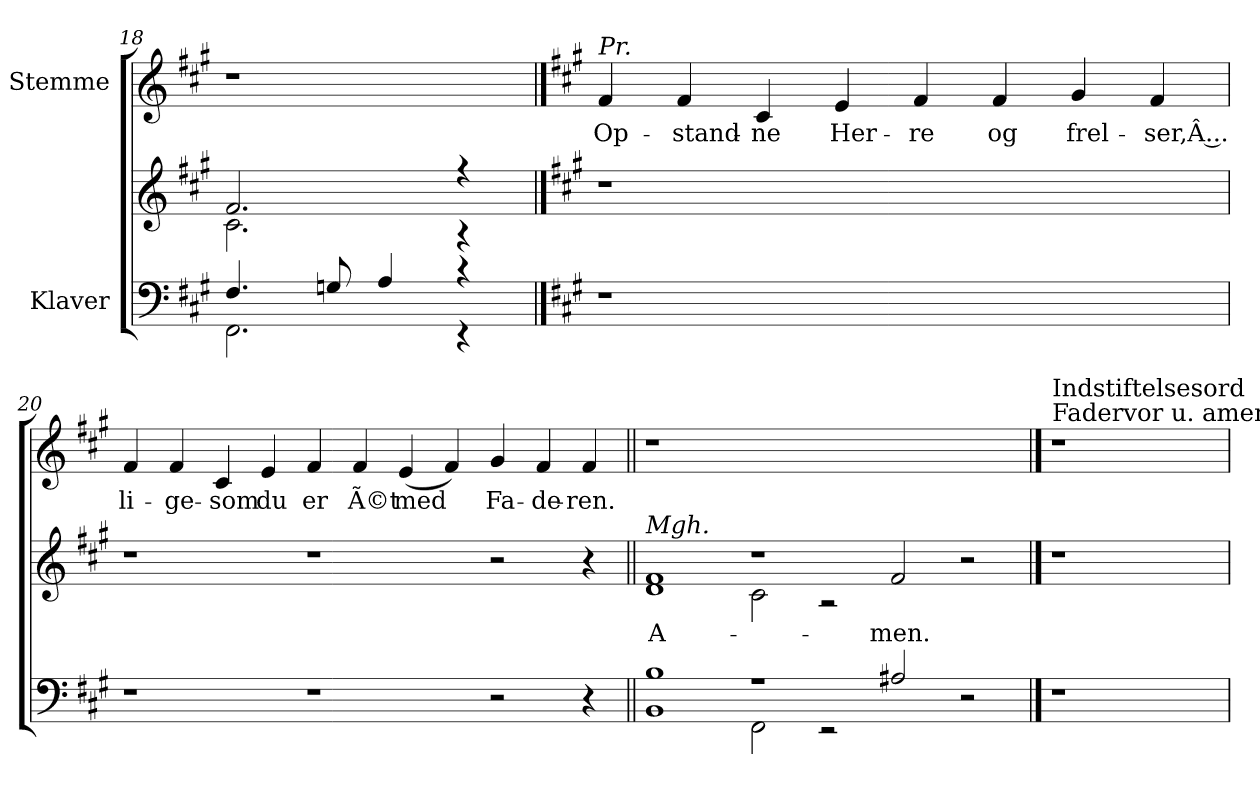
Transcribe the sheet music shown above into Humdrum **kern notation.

**kern	**kern	**text	**kern	**text
*part2	*part2	*part2	*part1	*part1
*staff3	*staff2	*staff2	*staff1	*staff1
*I"Klaver	*	*	*I"Stemme	*
*clefF4	*clefG2	*	*clefG2	*
*k[f#c#g#]	*k[f#c#g#]	*	*k[f#c#g#]	*
=18	=18	=18	=18	=18
*^	*^	*	*	*
4.F#/	2.FF#\	2.f#/	2.c#\	.	1r	.
8Gn/	.	.	.	.	.	.
4A/	.	.	.	.	.	.
4r	4r	4r	4r	.	.	.
*v	*v	*	*	*	*	*
*	*v	*v	*	*	*
!!LO:LB:g=z
==19	==19	==19	==19	==19
*k[f#c#g#]	*k[f#c#g#]	*	*k[f#c#g#]	*
*^	*^	*	*	*
!	!	!	!	!	!LO:TX:a:i:t=Pr.	!
*v	*v	*	*	*	*	*
*	*v	*v	*	*	*
1r	1r	.	4f#/	Op-
.	.	.	4f#/	-stand-
.	.	.	4c#/	-ne
.	.	.	4e/	Her-
1ryy	1ryy	.	4f#/	-re
.	.	.	4f#/	og
.	.	.	4g#/	frel-
.	.	.	4f#/	-ser,Â ...
=20	=20	=20	=20	=20
1r	1r	.	4f#/	li-
.	.	.	4f#/	-ge-
.	.	.	4c#/	-som
.	.	.	4e/	du
1r	1r	.	4f#/	er
.	.	.	4f#/	Ã©t
.	.	.	(<4e/	med
.	.	.	4f#/)	.
2r	2r	.	4g#/	Fa-
.	.	.	4f#/	-de-
4r	4r	.	4f#/	-ren.
!!LO:LB:g=z
=21||	=21||	=21||	=21||	=21||
*^	*^	*	*	*
!	!	!LO:TX:a:i:t=Mgh.	!	!	!	!
1B	1BB	1f#	1d	A-	1r	.
1r	2FF#\	1r	2c#\	.	0ryy	.
.	2r	.	2r	.	.	.
2A#X/	1ryy	2f#/	1ryy	-men.	.	.
2r	.	2r	.	.	.	.
*v	*v	*	*	*	*	*
*	*v	*v	*	*	*
!!LO:LB:g=z
==22	==22	==22	==22	==22
!	!	!	!LO:TX:a:t=Fadervor u. amen	!
!	!	!	!LO:TX:a:t=Indstiftelsesord	!
1r	1r	.	1r	.
=23	=23	=23	=23	=23
1r	1r	.	1r	.
=24	=24	=24	=24	=24
1r	1r	.	1r	.
=25	=25	=25	=25	=25
1r	1r	.	1r	.
=26	=26	=26	=26	=26
1r	1r	.	1r	.
=27	=27	=27	=27	=27
1r	1r	.	1r	.
=28	=28	=28	=28	=28
1r	1r	.	1r	.
=29	=29	=29	=29	=29
1r	1r	.	1r	.
=30	=30	=30	=30	=30
1r	1r	.	1r	.
=31	=31	=31	=31	=31
1r	1r	.	1r	.
=32	=32	=32	=32	=32
1r	1r	.	1r	.
=33	=33	=33	=33	=33
1r	1r	.	1r	.
=34	=34	=34	=34	=34
1r	1r	.	1r	.
=	=	=	=	=
*-	*-	*-	*-	*-
